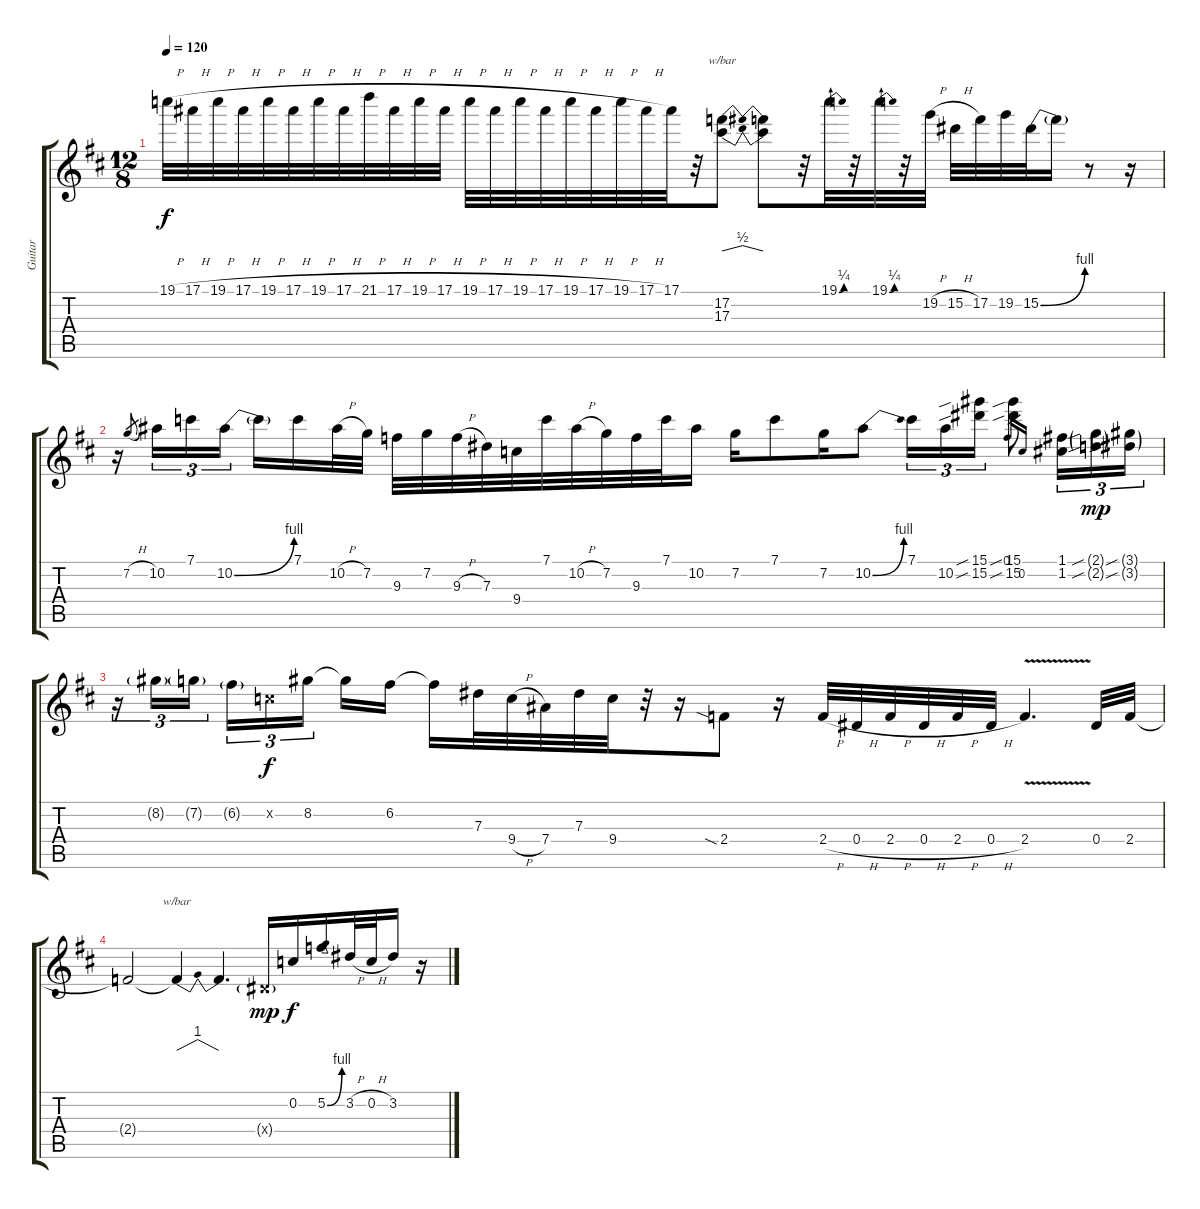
\track ("Guitar " "Guitar ") {instrument distortionguitar}
\staff {score tabs}
\tuning (F4 C4 Ab3 Eb3 Bb2 F2) {hide}
\ts (12 8)
\tempo 120
\clef g2
\ks d
19.1{h}.32{dy f} 17.1{h}.32 19.1{h}.32 17.1{h}.32 19.1{h}.32 17.1{h}.32 19.1{h}.32 17.1{h}.32 21.1{h}.32 17.1{h}.32 19.1{h}.32 17.1{h}.32 19.1{h}.32 17.1{h}.32 19.1{h}.32 17.1{h}.32 19.1{h}.32 17.1{h}.32 19.1{h}.32 17.1{h}.32 17.1.32 r.32 (17.2 17.3).8{tbe (dip default 0 0 30 2 60 0)} (17.2{t} 17.3{t}).8 r.32 19.1{be (bend 0 0 60 1)}.32 r.32 19.1{be (bend 0 0 60 1)}.32 r.32 19.2{h}.32 15.2{h}.32 17.2.32 19.2.32 15.2{be (bend 0 0 60 4)}.32 15.2{t}.16 r.8 r.16 |
r.16 7.2{h}.8{gr} 10.2.16{tu (3 2)} 7.1.16{tu (3 2)} 10.2{be (bend 0 0 60 4)}.16{tu (3 2) beam splitsecondary} 10.2{t}.16 7.1.16 10.2{h}.32 7.2.32 9.3.32 7.2.32 9.3{h}.32 7.3.32 9.4.32 7.1.32 10.2{h}.32 7.2.32 9.3.32 7.1.32 10.2.16 7.2.16 7.1.8 7.2.16 10.2{be (bend 0 0 60 4)}.8 7.1.16{tu (3 2)} 10.2.16{tu (3 2)} (15.1{sib} 15.2{sib}).16{tu (3 2)} (15.1{sib} 15.2{sib}).8 0.1.16{gr} 0.2.16{gr} (1.1 1.2).16{tu (3 2)} (2.1{sib g} 2.2{sib g}).16{tu (3 2) dy mp} (3.1{sib g} 3.2{sib g}).16{tu (3 2)} |
r.16{tu (3 2)} 8.2{g}.16{tu (3 2)} 7.2{g}.16{tu (3 2) beam splitsecondary} 6.2{g}.16{tu (3 2)} 0.2{x}.16{tu (3 2) dy f} 8.2.16{tu (3 2) beam splitsecondary} 8.2{t}.16 6.2.16 6.2{t}.16 7.3.32 9.4{h}.32 7.4.32 7.3.32 9.4.32 r.32 r.16 2.4{sia}.8 r.16 2.4{h}.32 0.4{h}.32 2.4{h}.32 0.4{h}.32 2.4{h}.32 0.4{h}.32 2.4{v}.4{d} 0.4.32 2.4.32 |
2.4{t}.2 2.4{t}.4{tbe (dip default 0 0 30 4 60 0)} 2.4{t}.4{d} 0.4{g x}.16{dy mp} 0.2.16{dy f} 5.2{be (bend 0 0 60 4)}.16 3.2{h}.32 0.2{h}.32 3.2.16 r.16
